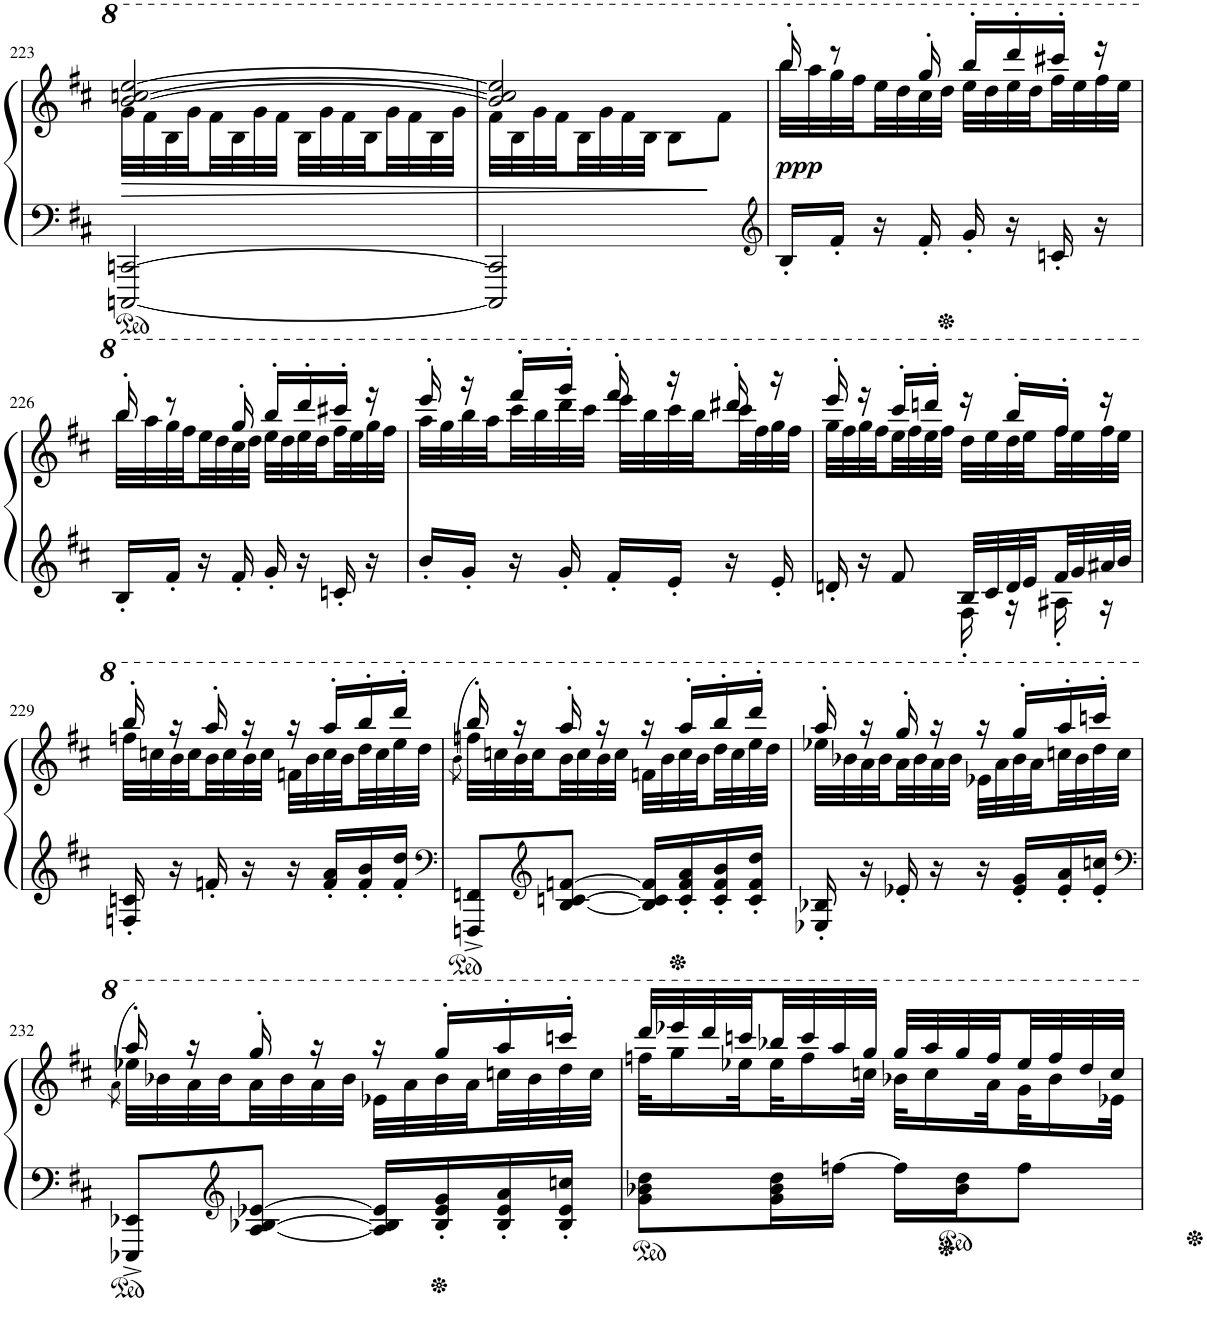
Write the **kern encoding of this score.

**kern	**kern	**dynam
*part1	*part1	*part1
*staff2	*staff1	*staff1/2
*I"Piano	*	*
*I'Pno.	*	*
!!LO:PB:g=z
*clefF4	*clefG2	*
*k[f#c#]	*k[f#c#]	*
*M2/4	*M2/4	*
=223	=223	=223
!	!	!LO:HP:b
*	*^	*
[2CCCn/ [2CCn/	[2bb/ [2cccn/ [2eee/	32gg\LLL	>
.	.	32ff#\	.
.	.	32b\	.
.	.	32gg\	.
.	.	32ff#\	.
.	.	32b\	.
.	.	32gg\	.
.	.	32ff#\JJJ	.
.	.	32b\LLL	.
.	.	32gg\	.
.	.	32ff#\	.
.	.	32b\	.
.	.	32gg\	.
.	.	32ff#\	.
.	.	32b\	.
.	.	32gg\JJJ	.
=224	=224	=224	=224
2CCC/] 2CC/]	2bb/] 2ccc/] 2eee/]	32ff#\LLL	.
.	.	32b\	.
.	.	32gg\	.
.	.	32ff#\	.
.	.	32b\	.
.	.	32gg\	.
.	.	32ff#\	.
.	.	32b\JJJ	.
.	.	8b\L	.
.	.	8ff#\J	]
=225	=225	=225	=225
*clefG2	*	*	*
!	!	!	!LO:DY:b
16B'/LL	16bbb'/	32bbb\LLL	ppp
.	.	32aaa\	.
16f#'/JJ	8r	32ggg\	.
.	.	32fff#\	.
16r	.	32eee\	.
.	.	32ddd\	.
16f#'/	16ggg'/	32ccc#\	.
.	.	32ddd\JJJ	.
16g'/	16bbb'/LL	32eee\LLL	.
.	.	32ddd\	.
16r	16dddd'/	32eee\	.
.	.	32ddd\	.
16cn'/	16cccc#X'/JJ	32fff#\	.
.	.	32eee\	.
16r	16r	32fff#\	.
.	.	32eee\JJJ	.
!!LO:LB:g=z	!!
=226	=226	=226	=226
16B'/LL	16bbb'/	32bbb\LLL	.
.	.	32aaa\	.
16f#'/JJ	8r	32ggg\	.
.	.	32fff#\	.
16r	.	32eee\	.
.	.	32ddd\	.
16f#'/	16ggg'/	32ccc#\	.
.	.	32ddd\JJJ	.
16g'/	16bbb'/LL	32eee\LLL	.
.	.	32ddd\	.
16r	16dddd'/	32eee\	.
.	.	32ddd\	.
16cn'/	16cccc#X'/JJ	32fff#\	.
.	.	32eee\	.
16r	16r	32ggg\	.
.	.	32fff#\JJJ	.
=227	=227	=227	=227
16b'/LL	16eeee'/	32aaa\LLL	.
.	.	32ggg\	.
16g'/JJ	16r	32bbb\	.
.	.	32aaa\	.
16r	16ffff#'/LL	32cccc#\	.
.	.	32bbb\	.
16g'/	16gggg'/JJ	32dddd\	.
.	.	32cccc#\JJJ	.
16f#'/LL	16ffff#'/	32eeee\LLL	.
.	.	32bbb\	.
16e'/JJ	16r	32cccc#\	.
.	.	32bbb\	.
16r	16dddd#X'/	32cccc#\	.
.	.	32fff#\	.
16e'/	16r	32ggg\	.
.	.	32fff#\JJJ	.
=228	=228	=228	=228
*^	*	*	*
16dn'/	4ryy	16eeee'/	32ggg\LLL	.
.	.	.	32fff#\	.
16r	.	16r	32ggg\	.
.	.	.	32fff#\	.
8f#/	.	16cccc#'/LL	32eee\	.
.	.	.	32fff#\	.
.	.	16ddddn'/JJ	32eee\	.
.	.	.	32fff#\JJJ	.
32B/LLL	16F#'\	16r	32ddd\LLL	.
32c#/	.	.	32eee\	.
32d/	16r	16bbb'/LL	32ddd\	.
32e/	.	.	32eee\	.
32f#/	16A#X'\	16fff#'/JJ	32fff#\	.
32g/	.	.	32eee\	.
32a#X/	16r	16r	32fff#\	.
32b/JJJ	.	.	32eee\JJJ	.
*v	*v	*	*	*
!!LO:LB:g=z	!!
=229	=229	=229	=229
16Fn/' 16cn/'	16bbb'/	32fffn\LLL	.
.	.	32cccn\	.
16r	16r	32bb\	.
.	.	32ccc\	.
16fn'/	16aaa'/	32bb\	.
.	.	32ccc\	.
16r	16r	32bb\	.
.	.	32ccc\JJJ	.
16r	16r	32ffn\LLL	.
.	.	32bb\	.
16f/' 16a/'LL	16aaa'/LL	32ccc\	.
.	.	32bb\	.
16f/' 16b/'	16bbb'/	32ddd\	.
.	.	32ccc\	.
16f/' 16dd/'JJ	16dddd'/JJ	32eee\	.
.	.	32ddd\JJJ	.
=230	=230	=230	=230
*clefF4	*	*	*
.	(>8qbb\	.	.
8FFFn/^ 8FFn/^L	16bbb'/)	32fffn\LLL	.
.	.	32cccn\	.
.	16r	32bb\	.
.	.	32ccc\	.
*clefG2	*	*	*
[8B/ [8cn/ [8fn/J	16aaa'/	32bb\	.
.	.	32ccc\	.
.	16r	32bb\	.
.	.	32ccc\JJJ	.
16B/] 16c/] 16f/]LL	16r	32ffn\LLL	.
.	.	32bb\	.
16c/' 16f/' 16a/'	16aaa'/LL	32ccc\	.
.	.	32bb\	.
16c/' 16f/' 16b/'	16bbb'/	32ddd\	.
.	.	32ccc\	.
16c/' 16f/' 16dd/'JJ	16dddd'/JJ	32eee\	.
.	.	32ddd\JJJ	.
=231	=231	=231	=231
16E-X/' 16B-X/'	16aaa'/	32eee-X\LLL	.
.	.	32bb-X\	.
16r	16r	32aa\	.
.	.	32bb-\	.
16e-X'/	16ggg'/	32aa\	.
.	.	32bb-\	.
16r	16r	32aa\	.
.	.	32bb-\JJJ	.
16r	16r	32ee-X\LLL	.
.	.	32aa\	.
16e-/' 16g/'LL	16ggg'/LL	32bb-\	.
.	.	32aa\	.
16e-/' 16a/'	16aaa'/	32cccn\	.
.	.	32bb-\	.
16e-/' 16ccn/'JJ	16ccccn'/JJ	32ddd\	.
.	.	32ccc\JJJ	.
!!LO:LB:g=z	!!
=232	=232	=232	=232
*clefF4	*	*	*
.	(>8qaa\	.	.
8EEE-X/^ 8EE-X/^L	16aaa'/)	32eee-X\LLL	.
.	.	32bb-X\	.
.	16r	32aa\	.
.	.	32bb-\	.
*clefG2	*	*	*
[8A/ [8B-X/ [8e-X/J	16ggg'/	32aa\	.
.	.	32bb-\	.
.	16r	32aa\	.
.	.	32bb-\JJJ	.
16A/] 16B-/] 16e-/]LL	16r	32ee-X\LLL	.
.	.	32aa\	.
16B-/' 16e-/' 16g/'	16ggg'/LL	32bb-\	.
.	.	32aa\	.
16B-/' 16e-/' 16a/'	16aaa'/	32cccn\	.
.	.	32bb-\	.
16B-/' 16e-/' 16ccn/'JJ	16ccccn'/JJ	32ddd\	.
.	.	32ccc\JJJ	.
=233	=233	=233	=233
8g\ 8b-X\ 8dd\L	32dddd/LLL	32fffn\KLL	.
.	32eeee-X/	16ggg\	.
.	32dddd/	.	.
.	32ccccn/	32eee-X\L	.
16g\ 16b-\ 16dd\L	32bbb-X/	32eee-\J	.
.	32cccc/	16fff\	.
[16ffn\JJ	32aaa/	.	.
.	32ggg/JJJ	32cccn\JJk	.
16ff\LL]	32ggg/LLL	32bb-X\KLL	.
.	32aaa/	16ccc\	.
16b-\ 16dd\J	32ggg/	.	.
.	32fff/	32aa\L	.
8ff\J	32eee-/	32gg\J	.
.	32fff/	16bb-\	.
.	32ddd/	.	.
.	32ccc/JJJ	32ee-X\JJk	.
*	*v	*v	*
=	=	=
*-	*-	*-
